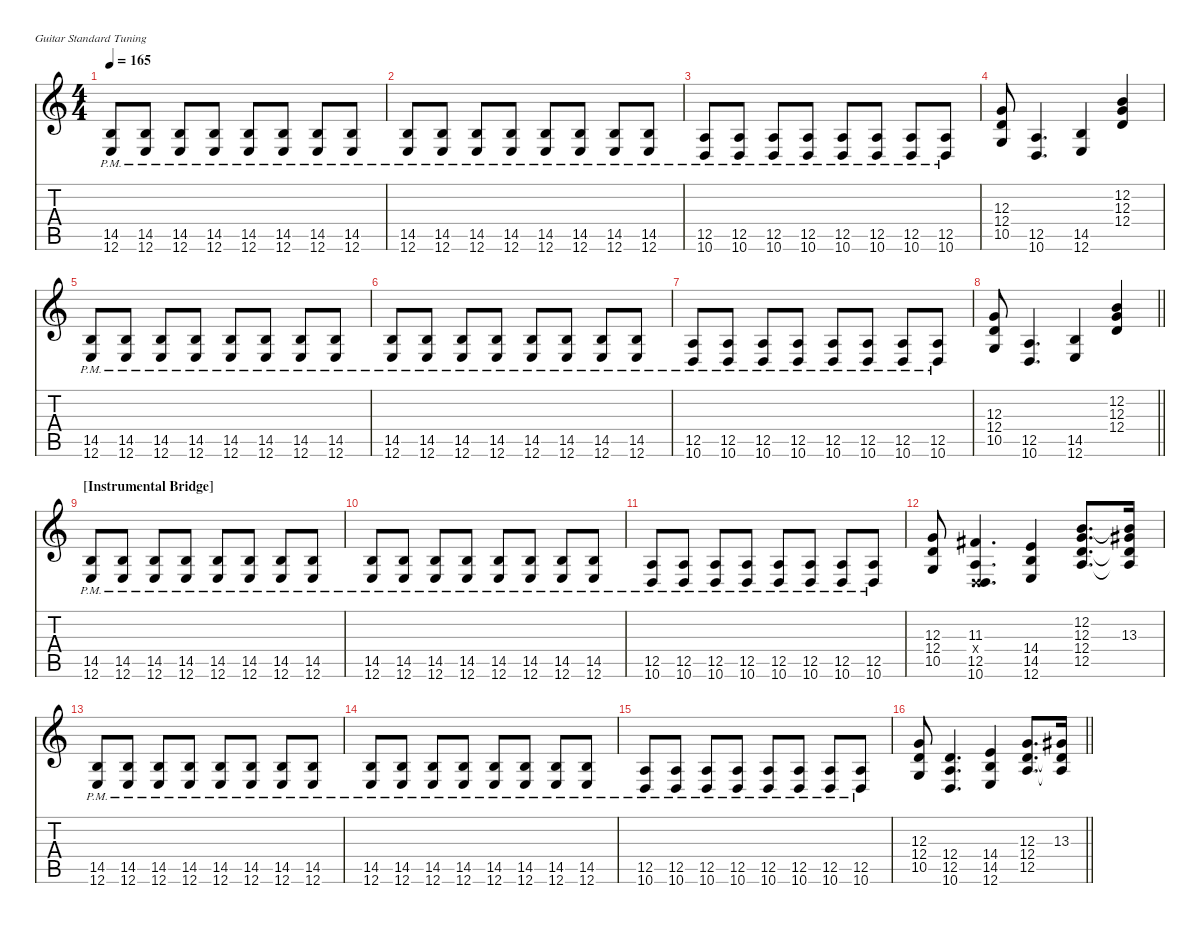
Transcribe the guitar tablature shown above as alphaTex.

\defaultSystemsLayout 4
\hideDynamics
\bracketExtendMode nobrackets
\singleTrackTrackNamePolicy hidden
\multiTrackTrackNamePolicy hidden
\firstSystemTrackNameMode fullname
\firstSystemTrackNameOrientation horizontal
\otherSystemsTrackNameOrientation horizontal
\track ("rhythm guitar 2" "led.synth.") {instrument lead1square}
\staff {score tabs}
\tuning (E4 B3 G3 D3 A2 E2)
\ts (4 4)
\tempo 165
\clef g2
\ks c
(14.5{pm} 12.6).8{dy f beam Up} (14.5{pm} 12.6).8{beam Up} (14.5{pm} 12.6).8{beam Up} (14.5{pm} 12.6).8{beam Up} (14.5{pm} 12.6).8{beam Up} (14.5{pm} 12.6).8{beam Up} (14.5{pm} 12.6).8{beam Up} (14.5{pm} 12.6).8{beam Up} |
(14.5{pm} 12.6).8{beam Up} (14.5{pm} 12.6).8{beam Up} (14.5{pm} 12.6).8{beam Up} (14.5{pm} 12.6).8{beam Up} (14.5{pm} 12.6).8{beam Up} (14.5{pm} 12.6).8{beam Up} (14.5{pm} 12.6).8{beam Up} (14.5{pm} 12.6).8{beam Up} |
(12.5{pm} 10.6).8{beam Up} (12.5{pm} 10.6).8{beam Up} (12.5{pm} 10.6).8{beam Up} (12.5{pm} 10.6).8{beam Up} (12.5{pm} 10.6).8{beam Up} (12.5{pm} 10.6).8{beam Up} (12.5{pm} 10.6).8{beam Up} (12.5{pm} 10.6).8{beam Up} |
(12.3 12.4 10.5).8{beam Up} (12.5 10.6).4{d beam Up} (14.5 12.6).4{beam Up} (12.2 12.3 12.4).4{beam Up} |
(14.5{pm} 12.6).8{beam Up} (14.5{pm} 12.6).8{beam Up} (14.5{pm} 12.6).8{beam Up} (14.5{pm} 12.6).8{beam Up} (14.5{pm} 12.6).8{beam Up} (14.5{pm} 12.6).8{beam Up} (14.5{pm} 12.6).8{beam Up} (14.5{pm} 12.6).8{beam Up} |
(14.5{pm} 12.6).8{beam Up} (14.5{pm} 12.6).8{beam Up} (14.5{pm} 12.6).8{beam Up} (14.5{pm} 12.6).8{beam Up} (14.5{pm} 12.6).8{beam Up} (14.5{pm} 12.6).8{beam Up} (14.5{pm} 12.6).8{beam Up} (14.5{pm} 12.6).8{beam Up} |
(12.5{pm} 10.6).8{beam Up} (12.5{pm} 10.6).8{beam Up} (12.5{pm} 10.6).8{beam Up} (12.5{pm} 10.6).8{beam Up} (12.5{pm} 10.6).8{beam Up} (12.5{pm} 10.6).8{beam Up} (12.5{pm} 10.6).8{beam Up} (12.5{pm} 10.6).8{beam Up} |
\barLineRight lightlight
(12.3 12.4 10.5).8{beam Up} (12.5 10.6).4{d beam Up} (14.5 12.6).4{beam Up} (12.2 12.3 12.4).4{beam Up} |
\section ("" "[Instrumental Bridge]")
(14.5{pm} 12.6).8{beam Up} (14.5{pm} 12.6).8{beam Up} (14.5{pm} 12.6).8{beam Up} (14.5{pm} 12.6).8{beam Up} (14.5{pm} 12.6).8{beam Up} (14.5{pm} 12.6).8{beam Up} (14.5{pm} 12.6).8{beam Up} (14.5{pm} 12.6).8{beam Up} |
(14.5{pm} 12.6).8{beam Up} (14.5{pm} 12.6).8{beam Up} (14.5{pm} 12.6).8{beam Up} (14.5{pm} 12.6).8{beam Up} (14.5{pm} 12.6).8{beam Up} (14.5{pm} 12.6).8{beam Up} (14.5{pm} 12.6).8{beam Up} (14.5{pm} 12.6).8{beam Up} |
(12.5{pm} 10.6).8{beam Up} (12.5{pm} 10.6).8{beam Up} (12.5{pm} 10.6).8{beam Up} (12.5{pm} 10.6).8{beam Up} (12.5{pm} 10.6).8{beam Up} (12.5{pm} 10.6).8{beam Up} (12.5{pm} 10.6).8{beam Up} (12.5{pm} 10.6).8{beam Up} |
(12.3 12.4 10.5).8{beam Up} (11.3{acc #} 0.4{x} 12.5 10.6).4{d beam Up} (14.4 14.5 12.6).4{beam Up} (12.2 12.3 12.4 12.5).8{d beam Up} (12.2{t} 13.3{acc #} 12.4{t} 12.5{t}).16{beam Up} |
(14.5{pm} 12.6).8{beam Up} (14.5{pm} 12.6).8{beam Up} (14.5{pm} 12.6).8{beam Up} (14.5{pm} 12.6).8{beam Up} (14.5{pm} 12.6).8{beam Up} (14.5{pm} 12.6).8{beam Up} (14.5{pm} 12.6).8{beam Up} (14.5{pm} 12.6).8{beam Up} |
(14.5{pm} 12.6).8{beam Up} (14.5{pm} 12.6).8{beam Up} (14.5{pm} 12.6).8{beam Up} (14.5{pm} 12.6).8{beam Up} (14.5{pm} 12.6).8{beam Up} (14.5{pm} 12.6).8{beam Up} (14.5{pm} 12.6).8{beam Up} (14.5{pm} 12.6).8{beam Up} |
(12.5{pm} 10.6).8{beam Up} (12.5{pm} 10.6).8{beam Up} (12.5{pm} 10.6).8{beam Up} (12.5{pm} 10.6).8{beam Up} (12.5{pm} 10.6).8{beam Up} (12.5{pm} 10.6).8{beam Up} (12.5{pm} 10.6).8{beam Up} (12.5{pm} 10.6).8{beam Up} |
\barLineRight lightlight
(12.3 12.4 10.5).8{beam Up} (12.4 12.5 10.6).4{d beam Up} (14.4 14.5 12.6).4{beam Up} (12.3 12.4 12.5).8{d beam Up} (13.3{acc #} 12.4{t} 12.5{t}).16{beam Up}
